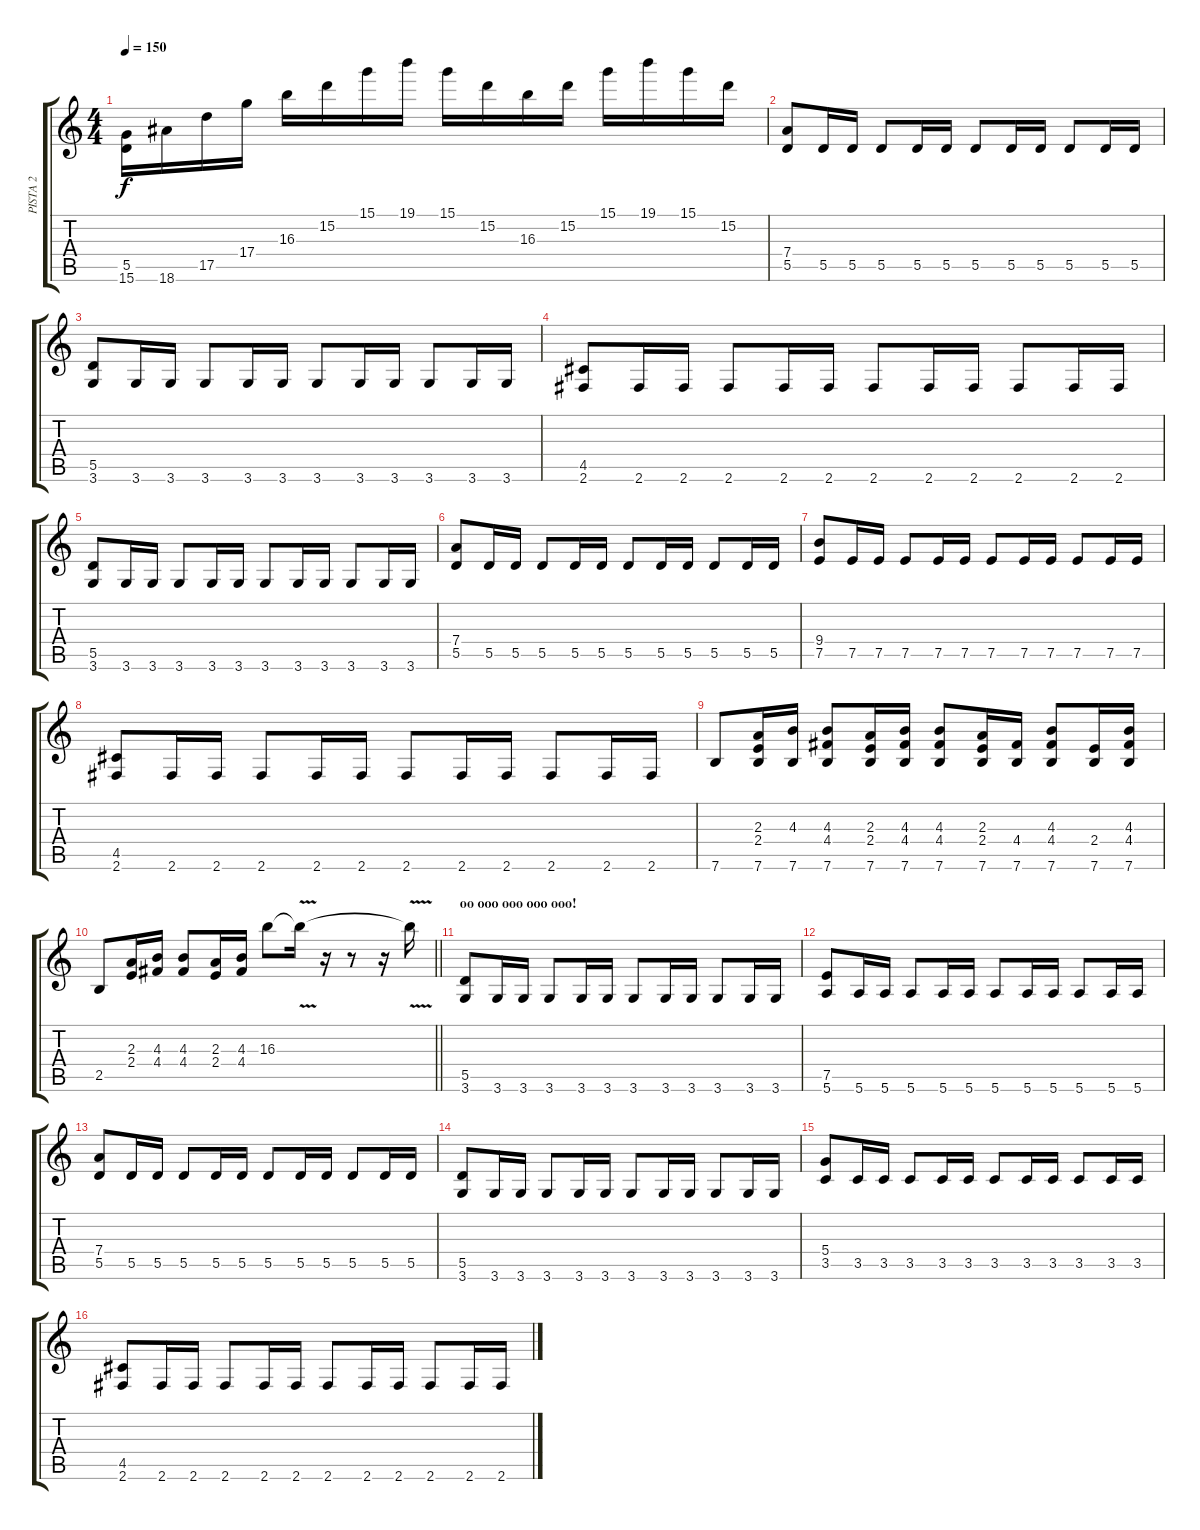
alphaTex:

\track ("PISTA 2" "PISTA 2") {instrument distortionguitar}
\staff {score tabs}
\tuning (E4 B3 G3 D3 A2 E2) {hide}
\ts (4 4)
\tempo 150
\clef g2
\ks c
(5.5{t} 15.6).16{dy f} 18.6.16 17.5.16 17.4.16 16.3.16 15.2.16 15.1.16 19.1.16 15.1.16 15.2.16 16.3.16 15.2.16 15.1.16 19.1.16 15.1.16 15.2.16 |
(7.4 5.5).8 5.5.16 5.5.16 5.5.8 5.5.16 5.5.16 5.5.8 5.5.16 5.5.16 5.5.8 5.5.16 5.5.16 |
(5.5 3.6).8 3.6.16 3.6.16 3.6.8 3.6.16 3.6.16 3.6.8 3.6.16 3.6.16 3.6.8 3.6.16 3.6.16 |
(4.5 2.6).8 2.6.16 2.6.16 2.6.8 2.6.16 2.6.16 2.6.8 2.6.16 2.6.16 2.6.8 2.6.16 2.6.16 |
(5.5 3.6).8 3.6.16 3.6.16 3.6.8 3.6.16 3.6.16 3.6.8 3.6.16 3.6.16 3.6.8 3.6.16 3.6.16 |
(7.4 5.5).8 5.5.16 5.5.16 5.5.8 5.5.16 5.5.16 5.5.8 5.5.16 5.5.16 5.5.8 5.5.16 5.5.16 |
(9.4 7.5).8 7.5.16 7.5.16 7.5.8 7.5.16 7.5.16 7.5.8 7.5.16 7.5.16 7.5.8 7.5.16 7.5.16 |
(4.5 2.6).8 2.6.16 2.6.16 2.6.8 2.6.16 2.6.16 2.6.8 2.6.16 2.6.16 2.6.8 2.6.16 2.6.16 |
7.6.8 (2.3 2.4 7.6).16 (4.3 7.6).16 (4.3 4.4 7.6).8 (2.3 2.4 7.6).16 (4.3 4.4 7.6).16 (4.3 4.4 7.6).8 (2.3 2.4 7.6).16 (4.4 7.6).16 (4.3 4.4 7.6).8 (2.4 7.6).16 (4.3 4.4 7.6).16 |
\barLineRight lightlight
2.5.8 (2.3 2.4).16 (4.3 4.4).16 (4.3 4.4).8 (2.3 2.4).16 (4.3 4.4).16 16.3.8 16.3{v t}.16 r.16 r.8 r.16 16.3{t}.16 |
\section ("" "oo ooo ooo ooo ooo!")
(5.5 3.6).8 3.6.16 3.6.16 3.6.8 3.6.16 3.6.16 3.6.8 3.6.16 3.6.16 3.6.8 3.6.16 3.6.16 |
(7.5 5.6).8 5.6.16 5.6.16 5.6.8 5.6.16 5.6.16 5.6.8 5.6.16 5.6.16 5.6.8 5.6.16 5.6.16 |
(7.4 5.5).8 5.5.16 5.5.16 5.5.8 5.5.16 5.5.16 5.5.8 5.5.16 5.5.16 5.5.8 5.5.16 5.5.16 |
(5.5 3.6).8 3.6.16 3.6.16 3.6.8 3.6.16 3.6.16 3.6.8 3.6.16 3.6.16 3.6.8 3.6.16 3.6.16 |
(5.4 3.5).8 3.5.16 3.5.16 3.5.8 3.5.16 3.5.16 3.5.8 3.5.16 3.5.16 3.5.8 3.5.16 3.5.16 |
(4.5 2.6).8 2.6.16 2.6.16 2.6.8 2.6.16 2.6.16 2.6.8 2.6.16 2.6.16 2.6.8 2.6.16 2.6.16
